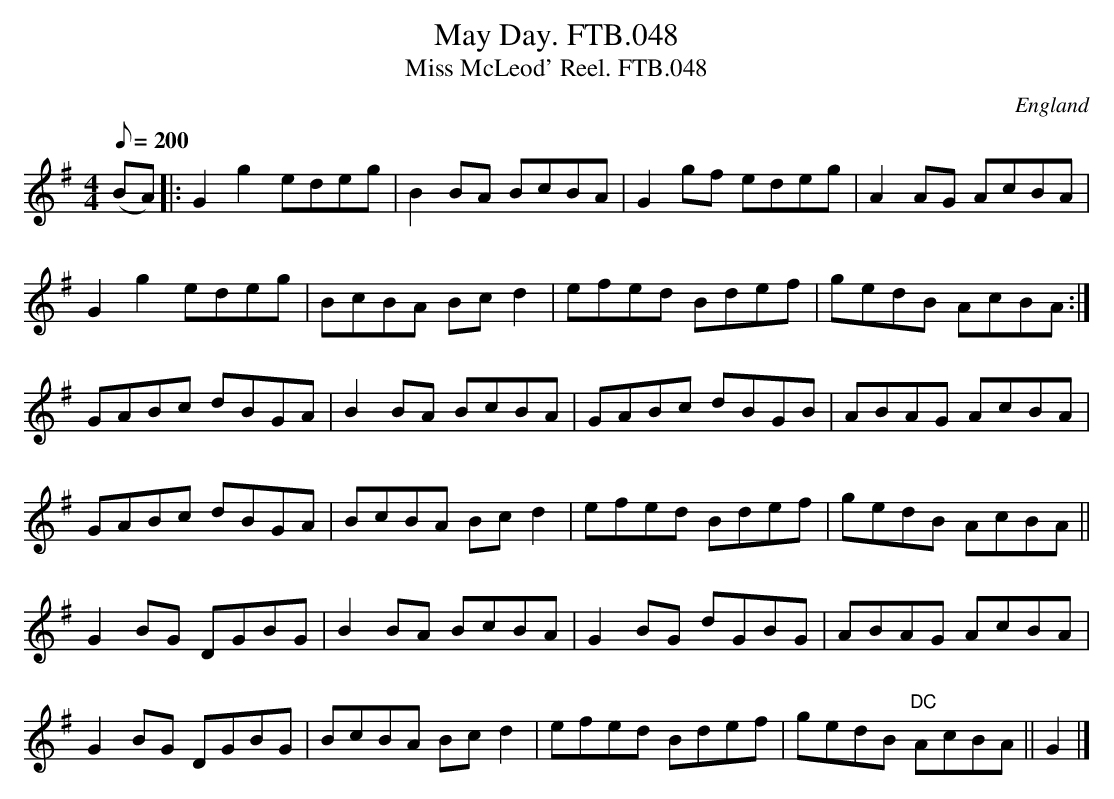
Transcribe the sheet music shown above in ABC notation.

X:1
T:May Day. FTB.048
T:Miss McLeod' Reel. FTB.048
M:4/4
L:1/8
Q:200
O:England
K:G
(BA)|:G2g2edeg|B2BA BcBA|G2gf edeg|A2AG AcBA|
G2g2edeg|BcBA Bcd2|efed Bdef|gedB AcBA:|
GABc dBGA|B2BA BcBA|GABc dBGB|ABAG AcBA|
GABc dBGA|BcBA Bcd2|efed Bdef|gedB AcBA||
G2BG DGBG|B2BA BcBA|G2BG dGBG|ABAG AcBA|
G2BG DGBG|BcBA Bcd2|efed Bdef|gedB "DC"AcBA||G2|]
